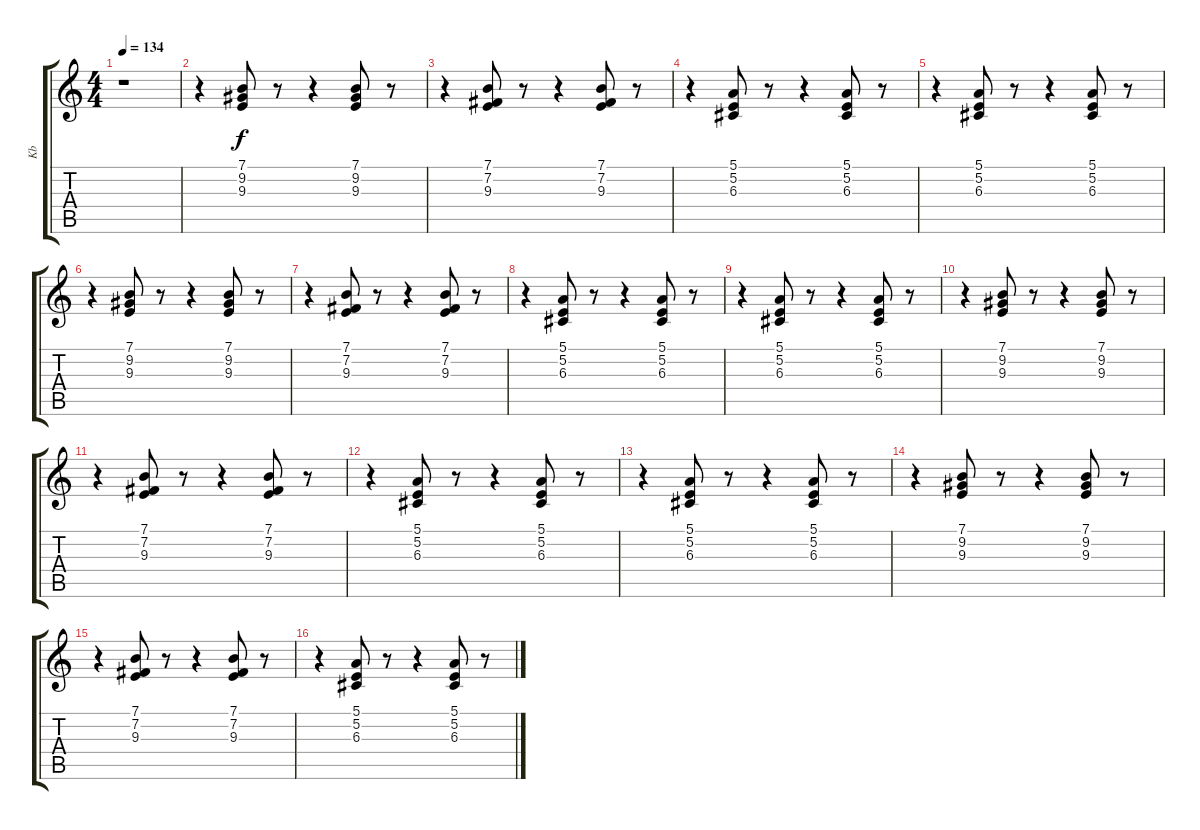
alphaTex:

\track ("Kb" "Kb") {instrument electricgrandpiano}
\staff {score tabs}
\tuning (E4 B3 G3 D3 A2 E2) {hide}
\ts (4 4)
\tempo 134
\clef g2
\ks c
r.1{dy f instrument electricgrandpiano} |
r.4 (7.1 9.2 9.3).8 r.8 r.4 (7.1 9.2 9.3).8 r.8 |
r.4 (7.1 7.2 9.3).8 r.8 r.4 (7.1 7.2 9.3).8 r.8 |
r.4 (5.1 5.2 6.3).8 r.8 r.4 (5.1 5.2 6.3).8 r.8 |
r.4 (5.1 5.2 6.3).8 r.8 r.4 (5.1 5.2 6.3).8 r.8 |
r.4 (7.1 9.2 9.3).8 r.8 r.4 (7.1 9.2 9.3).8 r.8 |
r.4 (7.1 7.2 9.3).8 r.8 r.4 (7.1 7.2 9.3).8 r.8 |
r.4 (5.1 5.2 6.3).8 r.8 r.4 (5.1 5.2 6.3).8 r.8 |
r.4 (5.1 5.2 6.3).8 r.8 r.4 (5.1 5.2 6.3).8 r.8 |
r.4 (7.1 9.2 9.3).8 r.8 r.4 (7.1 9.2 9.3).8 r.8 |
r.4 (7.1 7.2 9.3).8 r.8 r.4 (7.1 7.2 9.3).8 r.8 |
r.4 (5.1 5.2 6.3).8 r.8 r.4 (5.1 5.2 6.3).8 r.8 |
r.4 (5.1 5.2 6.3).8 r.8 r.4 (5.1 5.2 6.3).8 r.8 |
r.4 (7.1 9.2 9.3).8 r.8 r.4 (7.1 9.2 9.3).8 r.8 |
r.4 (7.1 7.2 9.3).8 r.8 r.4 (7.1 7.2 9.3).8 r.8 |
r.4 (5.1 5.2 6.3).8 r.8 r.4 (5.1 5.2 6.3).8 r.8
